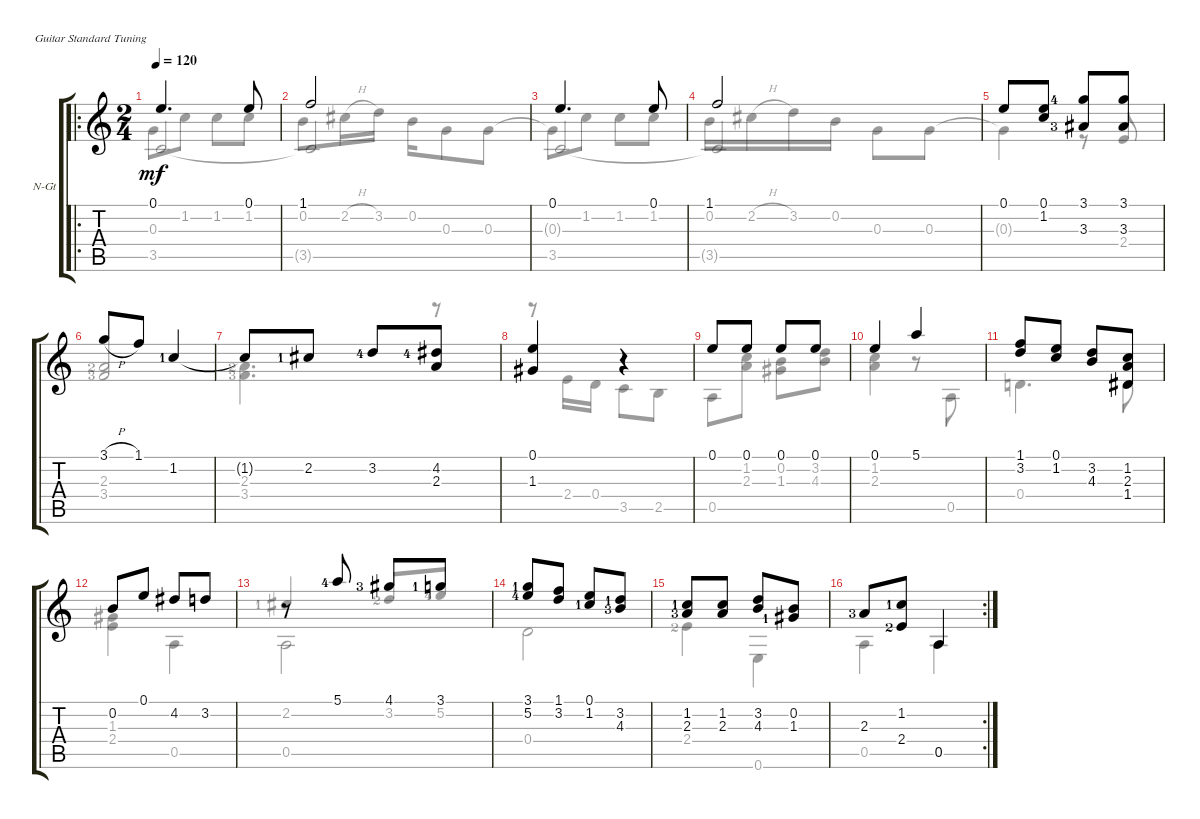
\defaultSystemsLayout 4
\bracketExtendMode groupsimilarinstruments
\firstSystemTrackNameOrientation horizontal
\otherSystemsTrackNameOrientation horizontal
\track ("Nylon Guitar" "N-Gt") {instrument acousticguitarnylon}
\staff {score tabs}
\tuning (E4 B3 G3 D3 A2 E2)
\voice
\ro
\ts (2 4)
\tempo 120
\clef g2
\ks c
0.1.4{d dy mf} 0.1.8 |
1.1.2 |
0.1.4{d} 0.1.8 |
1.1.2 |
0.1.8 (0.1 1.2).8 (3.1{lf 5} 3.3{lf 4}).8 (3.3 3.1).8 |
3.1{h}.8 1.1.8 1.2{lf 2}.4 |
1.2{t}.8 2.2{lf 2}.8 3.2{lf 5}.8 (4.2{lf 5} 2.3).8 |
(0.1 1.3).4 r.4 |
0.1.8 0.1.8 0.1.8 0.1.8 |
0.1.4 5.1.4 |
(1.1 3.2).8 (1.2 0.1).8 (3.2 4.3).8 (1.2 2.3 1.4).8 |
0.2.8 0.1.8 4.2.8 3.2.8 |
r.8 5.1{lf 5}.8 4.1{lf 4}.8 3.1{lf 2}.8 |
(3.1{lf 2} 5.2{lf 5}).8 (3.2 1.1).8 (0.1 1.2{lf 2}).8 (3.2{lf 2} 4.3{lf 4}).8 |
(2.3{lf 4} 1.2{lf 2}).8 (1.2 2.3).8 (4.3 3.2).8 (0.2 1.3{lf 2}).8 |
\rc 2
2.3{lf 4}.8 (1.2{lf 2} 2.4{lf 3}).8 0.5.4
\voice
\clef g2
\ottava regular
\simile none
\ks c
3.5.2{dy mf beam invert} |
3.5{t}.2{beam invert} |
3.5.2{beam invert} |
3.5{t}.2{beam invert} |
|
|
(2.3{lf 3} 3.4{lf 4}).4{d} r.8 |
r.8 2.4.16 0.4.16 3.5.8 2.5.8 |
0.5.8 (2.3 1.2).8 (0.2 1.3).8 (4.3 3.2).8 |
(1.2 2.3).4 r.8 0.5.8 |
0.4.4{d} 1.4.8 |
(2.4 1.3).4 0.5.4 |
2.2{lf 2}.4{beam invert} 3.2{lf 3}.8{beam invert} 5.2{lf 5}.8 |
0.4.2 |
2.4{lf 3}.4 0.6.4 |
0.5.4 0.5.4
\voice
\clef g2
\ottava regular
\simile none
\ks c
0.3.8{dy mf} 1.2.8 1.2.8 1.2.8 |
0.2.8 2.2{h}.16 3.2.16 0.2.16 0.3.8 0.3.8 |
0.3{t}.8 1.2.8 1.2.8 1.2.8 |
0.2.16 2.2{h}.16 3.2.16 0.2.16 0.3.8 0.3.8 |
0.3{t}.4 r.8 2.4.8{beam invert} |
(3.4{lf 4} 2.3{lf 3}).2{beam invert} |
|
|
|
|
|
|
0.5.2 |
|
|
